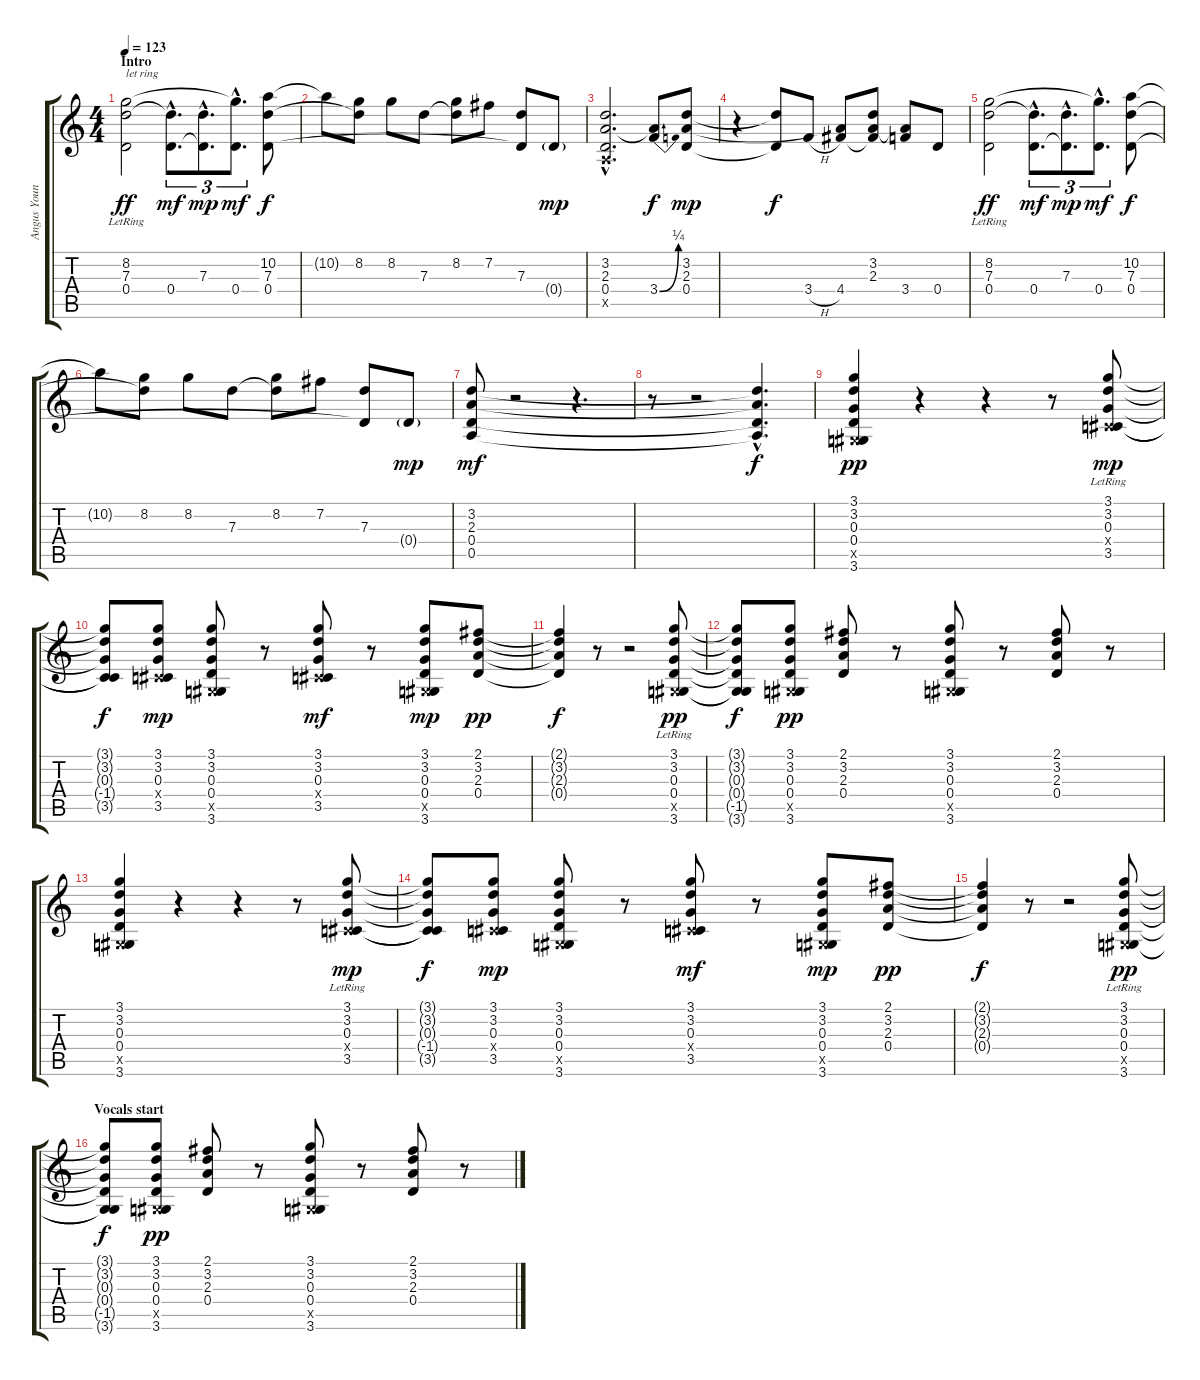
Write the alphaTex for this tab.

\track ("Angus Young (Lead Guitar)" "Angus Youn") {instrument distortionguitar}
\staff {score tabs}
\tuning (E4 B3 G3 D3 A2 E2) {hide}
\ts (4 4)
\section ("" "Intro")
\tempo 123
\clef g2
\ks c
(8.2{lr} 7.3{lr} 0.4{lr}).2{txt "let ring" dy ff instrument distortionguitar} (7.3{hac t} 0.4{hac}).8{d tu (3 2) dy mf} (7.3{hac} 0.4{hac t}).8{d tu (3 2) dy mp} (8.2{hac t} 0.4{hac}).8{d tu (3 2) dy mf} (10.2 7.3 0.4).8{dy f} |
10.2{t}.8 (8.2 7.3{t}).8 8.2.8 7.3.8 (8.2 7.3{t}).8 7.2.8 (7.3 0.4{t}).8 0.4{g}.8{dy mp} |
(3.2{hac} 2.3{hac} 0.4{hac} 0.5{hac x}).2{d} (2.3{t} 3.4{be (bend 0 0 60 1)}).8{dy f} (3.2 2.3 0.4).8{dy mp} |
r.4 (3.2{t} 0.4{t}).8{dy f} 3.4{h}.8 (2.3{t} 4.4).8 (3.2 2.3 4.4{t}).8 (2.3{t} 3.4).8 0.4.8 |
(8.2{lr} 7.3{lr} 0.4{lr}).2{dy ff} (7.3{hac t} 0.4{hac}).8{d tu (3 2) dy mf} (7.3{hac} 0.4{hac t}).8{d tu (3 2) dy mp} (8.2{hac t} 0.4{hac}).8{d tu (3 2) dy mf} (10.2 7.3 0.4).8{dy f} |
10.2{t}.8 (8.2 7.3{t}).8 8.2.8 7.3.8 (8.2 7.3{t}).8 7.2.8 (7.3 0.4{t}).8 0.4{g}.8{dy mp} |
(3.2 2.3 0.4 0.5).8{dy mf} r.2 r.4{d} |
r.8 r.2 (3.2{hac t} 2.3{hac t} 0.4{hac t} 0.5{hac t}).4{d dy f} |
(3.1 3.2 0.3 0.4 -1.5{x} 3.6).4{dy pp volume 16} r.4 r.4 r.8 (3.1{lr} 3.2{lr} 0.3{lr} -1.4{x} 3.5{lr}).8{dy mp} |
(3.1{t} 3.2{t} 0.3{t} -1.4{t} 3.5{t}).8{dy f} (3.1 3.2 0.3 -1.4{x} 3.5).8{dy mp} (3.1 3.2 0.3 0.4 -1.5{x} 3.6).8 r.8 (3.1 3.2 0.3 -1.4{x} 3.5).8{dy mf} r.8 (3.1 3.2 0.3 0.4 -1.5{x} 3.6).8{dy mp} (2.1 3.2 2.3 0.4).8{dy pp} |
(2.1{t} 3.2{t} 2.3{t} 0.4{t}).4{dy f} r.8 r.2 (3.1{lr} 3.2{lr} 0.3{lr} 0.4{lr} -1.5{x} 3.6{lr}).8{dy pp} |
(3.1{t} 3.2{t} 0.3{t} 0.4{t} -1.5{t} 3.6{t}).8{dy f} (3.1 3.2 0.3 0.4 -1.5{x} 3.6).8{dy pp} (2.1 3.2 2.3 0.4).8 r.8 (3.1 3.2 0.3 0.4 -1.5{x} 3.6).8 r.8 (2.1 3.2 2.3 0.4).8 r.8 |
(3.1 3.2 0.3 0.4 -1.5{x} 3.6).4 r.4 r.4 r.8 (3.1{lr} 3.2{lr} 0.3{lr} -1.4{x} 3.5{lr}).8{dy mp} |
(3.1{t} 3.2{t} 0.3{t} -1.4{t} 3.5{t}).8{dy f} (3.1 3.2 0.3 -1.4{x} 3.5).8{dy mp} (3.1 3.2 0.3 0.4 -1.5{x} 3.6).8 r.8 (3.1 3.2 0.3 -1.4{x} 3.5).8{dy mf} r.8 (3.1 3.2 0.3 0.4 -1.5{x} 3.6).8{dy mp} (2.1 3.2 2.3 0.4).8{dy pp} |
(2.1{t} 3.2{t} 2.3{t} 0.4{t}).4{dy f} r.8 r.2 (3.1{lr} 3.2{lr} 0.3{lr} 0.4{lr} -1.5{x} 3.6{lr}).8{dy pp} |
\section ("" "Vocals start")
(3.1{t} 3.2{t} 0.3{t} 0.4{t} -1.5{t} 3.6{t}).8{dy f} (3.1 3.2 0.3 0.4 -1.5{x} 3.6).8{dy pp} (2.1 3.2 2.3 0.4).8 r.8 (3.1 3.2 0.3 0.4 -1.5{x} 3.6).8 r.8 (2.1 3.2 2.3 0.4).8 r.8
